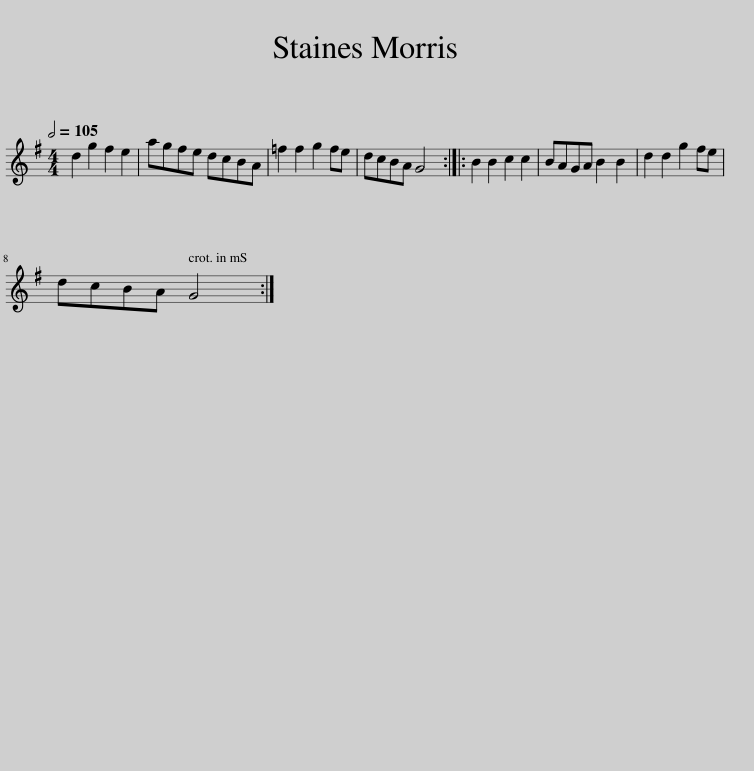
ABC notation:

X:1
L:1/8
Q:1/2=105
M:4/4
I:linebreak $
K:G
V:1 treble
V:1
 d2 g2 f2 e2 | agfe dcBA | =f2 f2 g2 fe | dcBA G4 :: B2 B2 c2 c2 | %5
 BAGA B2 B2 | d2 d2 g2 fe |$ dcBA G4 :| %8
